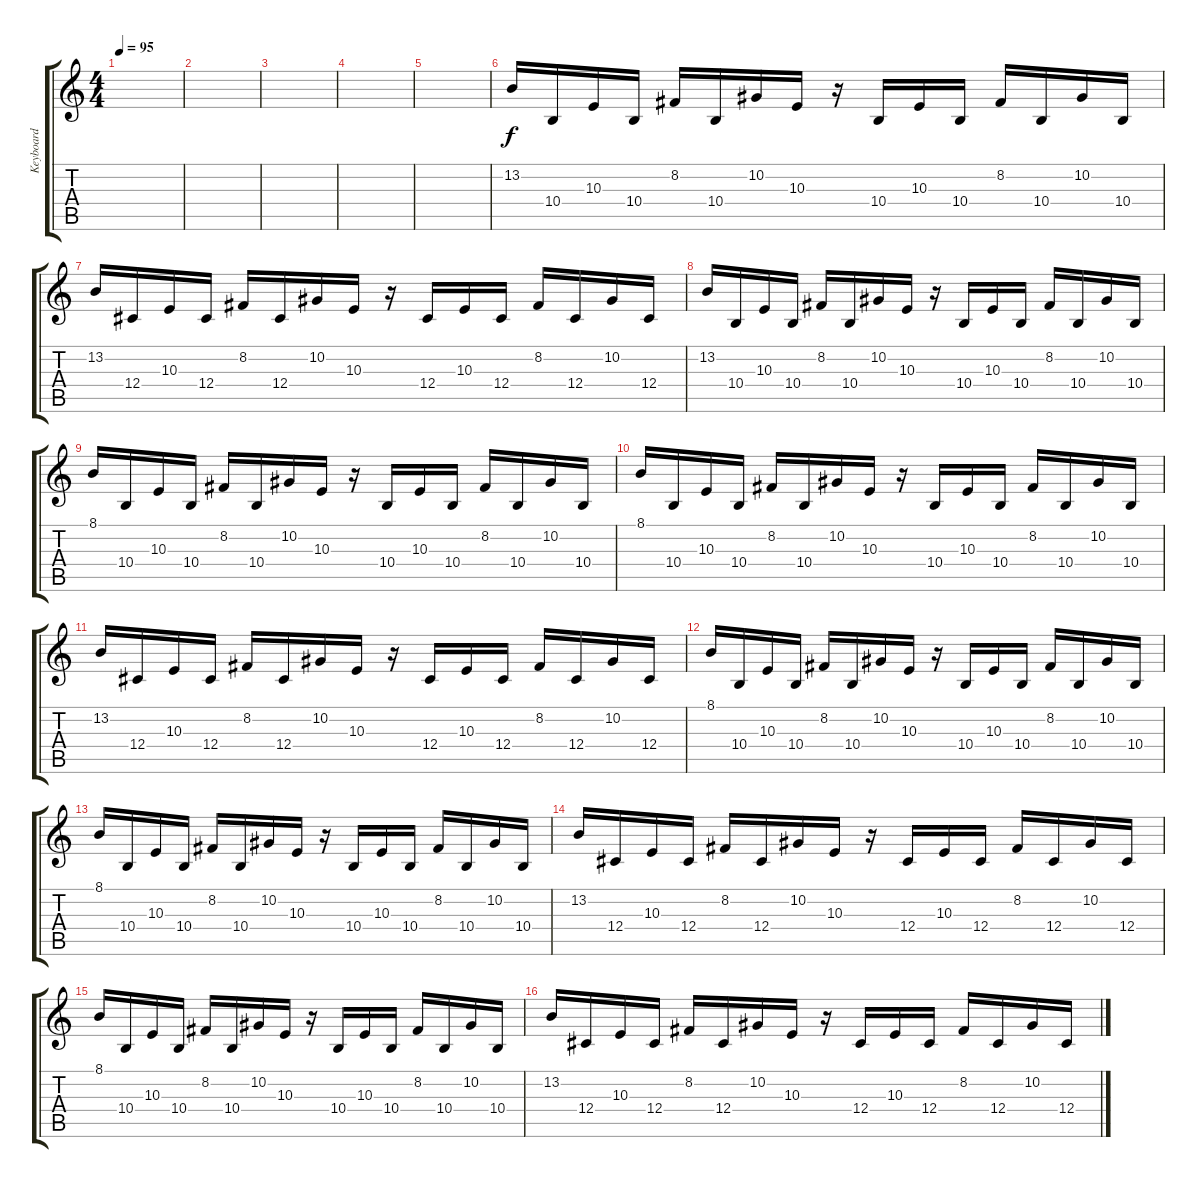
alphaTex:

\track ("Keyboard" "Keyboard") {instrument lead1square}
\staff {score tabs}
\tuning (Eb4 Bb3 Gb3 Db3 Ab2 Eb2) {hide}
\ts (4 4)
\tempo 95
\clef g2
\ks c
|
|
|
|
|
13.2.16{volume 16 instrument synthbrass1} 10.4.16 10.3.16 10.4.16 8.2.16 10.4.16 10.2.16 10.3.16 r.16 10.4.16 10.3.16 10.4.16 8.2.16 10.4.16 10.2.16 10.4.16 |
13.2.16 12.4.16 10.3.16 12.4.16 8.2.16 12.4.16 10.2.16 10.3.16 r.16 12.4.16 10.3.16 12.4.16 8.2.16 12.4.16 10.2.16 12.4.16 |
13.2.16 10.4.16 10.3.16 10.4.16 8.2.16 10.4.16 10.2.16 10.3.16 r.16 10.4.16 10.3.16 10.4.16 8.2.16 10.4.16 10.2.16 10.4.16 |
8.1.16 10.4.16 10.3.16 10.4.16 8.2.16 10.4.16 10.2.16 10.3.16 r.16 10.4.16 10.3.16 10.4.16 8.2.16 10.4.16 10.2.16 10.4.16 |
8.1.16 10.4.16 10.3.16 10.4.16 8.2.16 10.4.16 10.2.16 10.3.16 r.16 10.4.16 10.3.16 10.4.16 8.2.16 10.4.16 10.2.16 10.4.16 |
13.2.16 12.4.16 10.3.16 12.4.16 8.2.16 12.4.16 10.2.16 10.3.16 r.16 12.4.16 10.3.16 12.4.16 8.2.16 12.4.16 10.2.16 12.4.16 |
8.1.16 10.4.16 10.3.16 10.4.16 8.2.16 10.4.16 10.2.16 10.3.16 r.16 10.4.16 10.3.16 10.4.16 8.2.16 10.4.16 10.2.16 10.4.16 |
8.1.16 10.4.16 10.3.16 10.4.16 8.2.16 10.4.16 10.2.16 10.3.16 r.16 10.4.16 10.3.16 10.4.16 8.2.16 10.4.16 10.2.16 10.4.16 |
13.2.16{volume 12 instrument lead1square} 12.4.16 10.3.16 12.4.16 8.2.16 12.4.16 10.2.16 10.3.16 r.16 12.4.16 10.3.16 12.4.16 8.2.16 12.4.16 10.2.16 12.4.16 |
8.1.16 10.4.16 10.3.16 10.4.16 8.2.16 10.4.16 10.2.16 10.3.16 r.16 10.4.16 10.3.16 10.4.16 8.2.16 10.4.16 10.2.16 10.4.16 |
13.2.16 12.4.16 10.3.16 12.4.16 8.2.16 12.4.16 10.2.16 10.3.16 r.16 12.4.16 10.3.16 12.4.16 8.2.16 12.4.16 10.2.16 12.4.16
